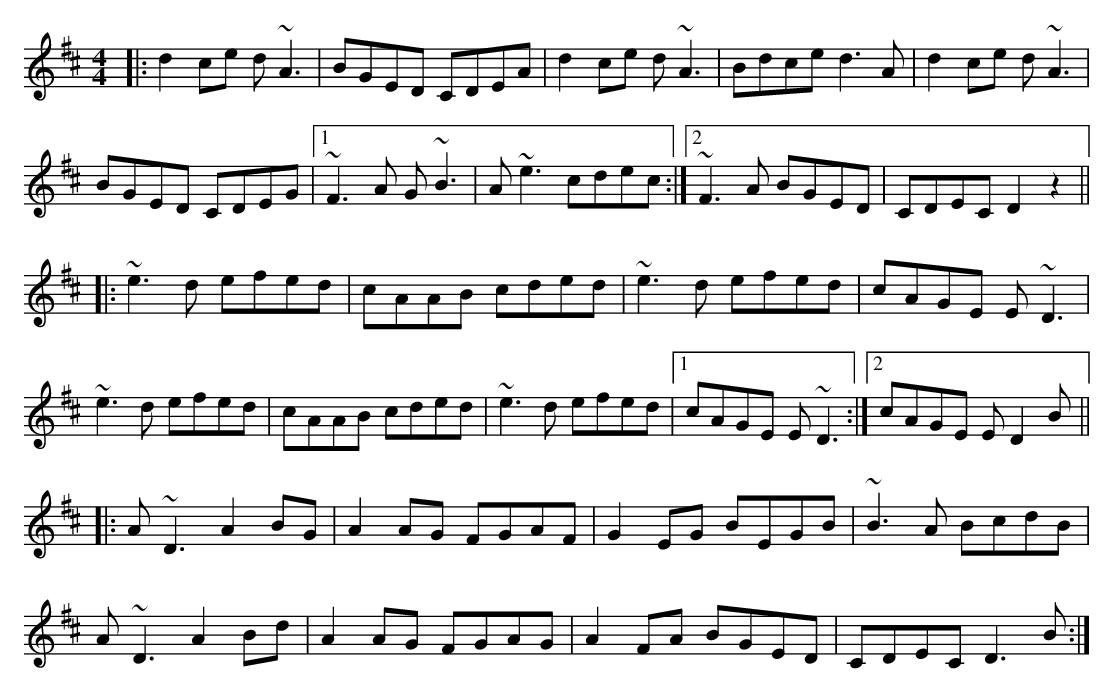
X:1
M:4/4
K:D
|:d2ce d~A3|BGED CDEA|d2ce d~A3|Bdce d3A|d2ce d~A3|
BGED CDEG|1 ~F3A G~B3|A~e3 cdec:|2 ~F3A BGED|CDEC D2 z2||
|:~e3d efed|cAAB cded|~e3d efed|cAGE E~D3|
~e3d efed|cAAB cded|~e3d efed|1 cAGE E~D3:|2 cAGE ED2B||
|:A~D3 A2BG|A2AG FGAF|G2EG BEGB|~B3A BcdB|
A~D3 A2Bd|A2AG FGAG|A2FA BGED|CDEC D3B:|
